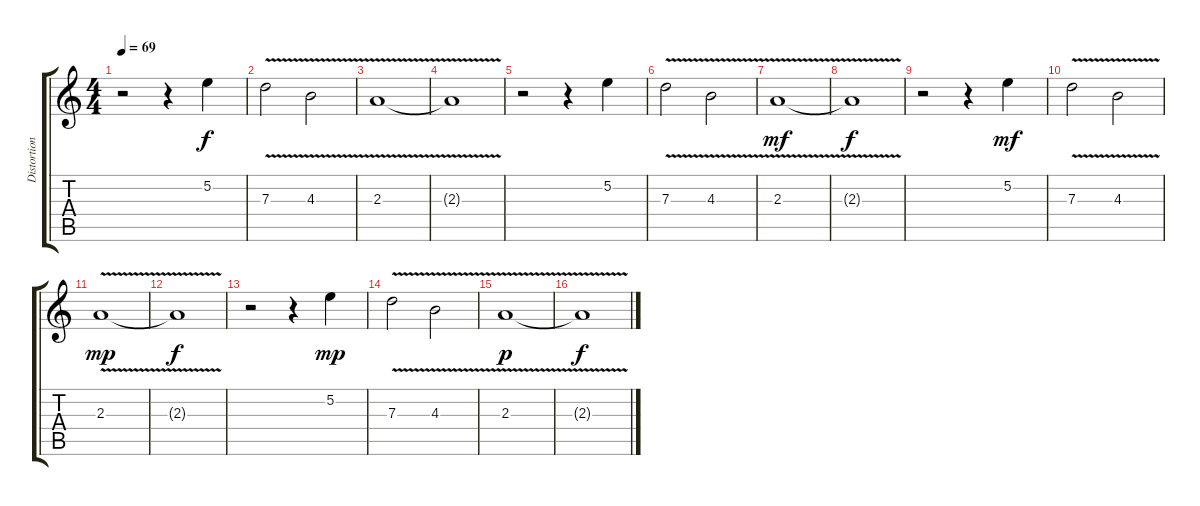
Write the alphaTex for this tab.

\track ("Distortion Guitar" "Distortion") {instrument distortionguitar}
\staff {score tabs}
\tuning (E4 B3 G3 D3 A2 E2) {hide}
\ts (4 4)
\tempo 69
\clef g2
\ks c
r.2{dy f volume 16} r.4 5.2.4 |
7.3{v}.2 4.3{v}.2 |
2.3{v}.1{volume 0} |
2.3{t}.1 |
r.2{volume 16} r.4 5.2.4 |
7.3{v}.2 4.3{v}.2 |
2.3{v}.1{dy mf volume 0} |
2.3{t}.1{dy f} |
r.2{volume 16} r.4 5.2.4{dy mf} |
7.3{v}.2 4.3{v}.2 |
2.3{v}.1{dy mp volume 0} |
2.3{t}.1{dy f} |
r.2{volume 16} r.4 5.2.4{dy mp} |
7.3{v}.2 4.3{v}.2 |
2.3{v}.1{dy p volume 0} |
2.3{t}.1{dy f}
